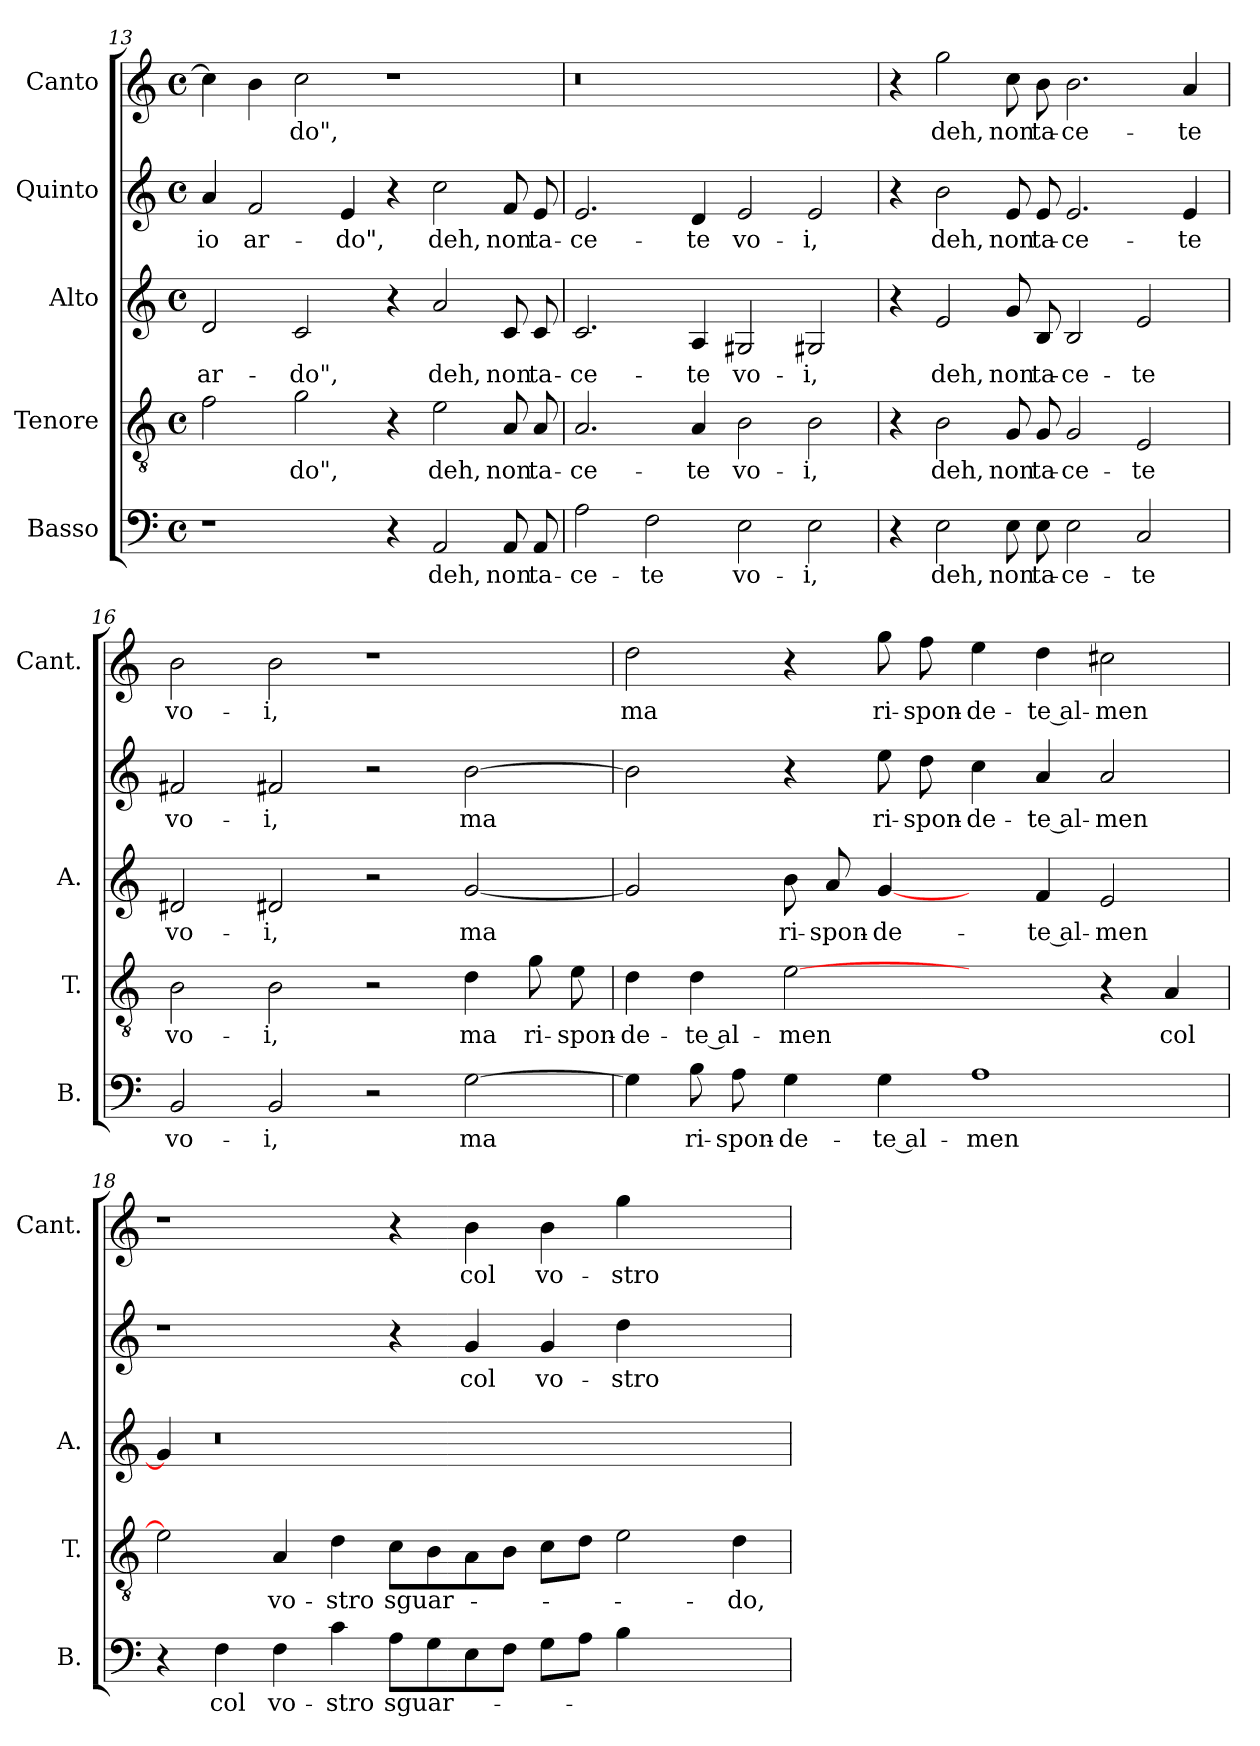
**kern	**text	**kern	**text	**kern	**text	**kern	**text	**kern	**text
*part5	*part5	*part4	*part4	*part3	*part3	*part2	*part2	*part1	*part1
*staff5	*staff5	*staff4	*staff4	*staff3	*staff3	*staff2	*staff2	*staff1	*staff1
*I"Basso	*	*I"Tenore	*	*I"Alto	*	*I"Quinto	*	*I"Canto	*
*I'B.	*	*I'T.	*	*I'A.	*	*	*	*I'Cant.	*
*clefF4	*	*clefGv2	*	*clefG2	*	*clefG2	*	*clefG2	*
*k[]	*	*k[]	*	*k[]	*	*k[]	*	*k[]	*
*C:	*	*C:	*	*C:	*	*C:	*	*C:	*
*M4/4	*	*M4/4	*	*M4/4	*	*M4/4	*	*M4/4	*
*met(c)	*	*met(c)	*	*met(c)	*	*met(c)	*	*met(c)	*
=13	=13	=13	=13	=13	=13	=13	=13	=13	=13
1r	.	2f\	.	2d/	ar-	4a/	io	4cc\]	.
.	.	.	.	.	.	2f/	ar-	4b\	.
.	.	2g\	-do",	2c/	-do",	.	.	2cc\	-do",
.	.	.	.	.	.	4e/	-do",	.	.
4r	.	4r	.	4r	.	4r	.	1r	.
2AA/	deh,	2e\	deh,	2a/	deh,	2cc\	deh,	.	.
8AA/	non	8A/	non	8c/	non	8f/	non	.	.
8AA/	ta-	8A/	ta-	8c/	ta-	8e/	ta-	.	.
=14	=14	=14	=14	=14	=14	=14	=14	=14	=14
!	!	!	!	!	!	!	!	!LO:N:vis=0	!
2A\	-ce-	2.A/	-ce-	2.c/	-ce-	2.e/	-ce-	1r	.
2F\	-te	.	.	.	.	.	.	.	.
.	.	4A/	-te	4A/	-te	4d/	-te	.	.
2E\	vo-	2B\	vo-	2G#X/	vo-	2e/	vo-	1ryy	.
2E\	-i,	2B\	-i,	2G#X/	-i,	2e/	-i,	.	.
=15	=15	=15	=15	=15	=15	=15	=15	=15	=15
4r	.	4r	.	4r	.	4r	.	4r	.
2E\	deh,	2B\	deh,	2e/	deh,	2b\	deh,	2gg\	deh,
8E\	non	8G/	non	8g/	non	8e/	non	8cc\	non
8E\	ta-	8G/	ta-	8B/	ta-	8e/	ta-	8b\	ta-
2E\	-ce-	2G/	-ce-	2B/	-ce-	2.e/	-ce-	2.b\	-ce-
2C/	-te	2E/	-te	2e/	-te	.	.	.	.
.	.	.	.	.	.	4e/	-te	4a/	-te
=16	=16	=16	=16	=16	=16	=16	=16	=16	=16
2BB/	vo-	2B\	vo-	2d#X/	vo-	2f#X/	vo-	2b\	vo-
2BB/	-i,	2B\	-i,	2d#X/	-i,	2f#X/	-i,	2b\	-i,
2r	.	2r	.	2r	.	2r	.	1r	.
[2G\	ma	4d\	ma	[2g/	ma	[2b\	ma	.	.
.	.	8g\	ri-	.	.	.	.	.	.
.	.	8e\	-spon-	.	.	.	.	.	.
=17	=17	=17	=17	=17	=17	=17	=17	=17	=17
4G\]	.	4d\	-de-	2g/]	.	2b\]	.	2dd\	ma
8B\	ri-	4d\	-te al-	.	.	.	.	.	.
8A\	-spon-	.	.	.	.	.	.	.	.
4G\	-de-	[2e\	-men	8b\	ri-	4r	.	4r	.
.	.	.	.	8a/	-spon-	.	.	.	.
4G\	-te al-	.	.	[4g/	-de-	8ee\	ri-	8gg\	ri-
.	.	.	.	.	.	8dd\	-spon-	8ff\	-spon-
1A\	-men	2ryy	.	4ryy	.	4cc\	-de-	4ee\	-de-
.	.	.	.	4f/	-te al-	4a/	-te al-	4dd\	-te al-
.	.	4r	.	2e/	-men	2a/	-men	2cc#X\	-men
.	.	4A/	col	.	.	.	.	.	.
=18	=18	=18	=18	=18	=18	=18	=18	=18	=18
4r	.	2e\]	.	4g/]	.	1r	.	1r	.
!	!	!	!	!LO:N:vis=0	!	!	!	!	!
4F\	col	.	.	1r	.	.	.	.	.
4F\	vo-	4A/	vo-	.	.	.	.	.	.
4c\	-stro	4d\	-stro	.	.	.	.	.	.
8A\L	sguar-	8c\L	sguar-	.	.	4r	.	4r	.
8G\	.	8B\	.	.	.	.	.	.	.
8E\	.	8A\	.	1ryy	.	4g/	col	4b\	col
8F\J	.	8B\J	.	.	.	.	.	.	.
8G\L	.	8c\L	.	.	.	4g/	vo-	4b\	vo-
8A\J	.	8d\J	.	.	.	.	.	.	.
4B\	.	2e\	.	.	.	4dd\	-stro	4gg\	-stro
2ryy	.	.	.	.	.	2ryy	.	2ryy	.
.	.	4d\	-do,	4ryy	.	.	.	.	.
=	=	=	=	=	=	=	=	=	=
*-	*-	*-	*-	*-	*-	*-	*-	*-	*-
